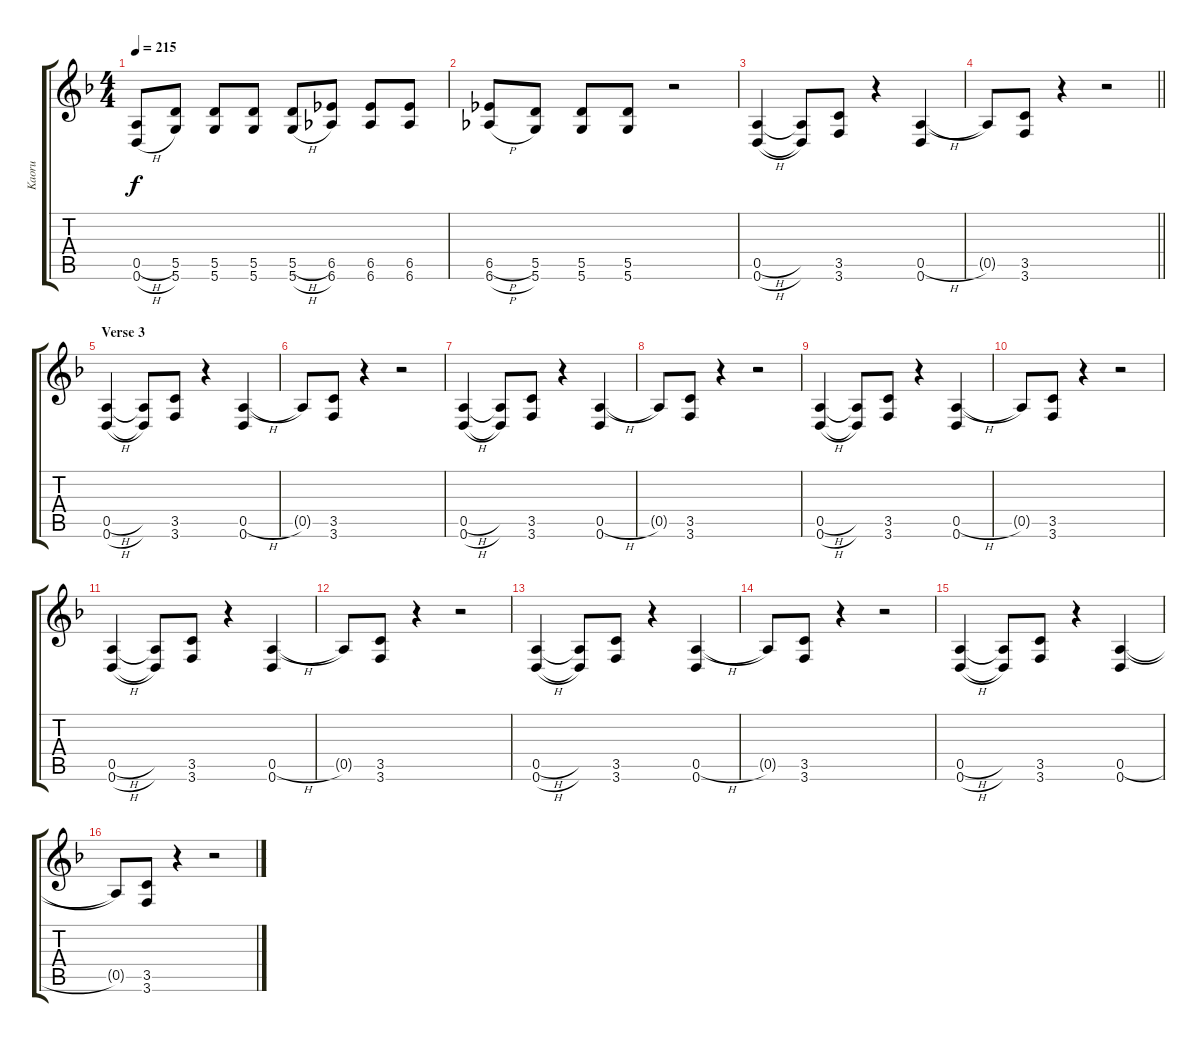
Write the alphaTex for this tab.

\track ("Kaoru" "Kaoru") {instrument overdrivenguitar}
\staff {score tabs}
\tuning (E4 B3 G3 D3 A2 D2) {hide}
\ts (4 4)
\tempo 215
\clef g2
\ks f
(0.5{h} 0.6{h}).8{dy f} (5.5 5.6).8 (5.5 5.6).8 (5.5 5.6).8 (5.5{h} 5.6{h}).8 (6.5 6.6).8 (6.5 6.6).8 (6.5 6.6).8 |
(6.5{h} 6.6{h}).8 (5.5 5.6).8 (5.5 5.6).8 (5.5 5.6).8 r.2 |
(0.5{h} 0.6{h}).4 (0.5{t} 0.6{t}).8 (3.5 3.6).8 r.4 (0.5{h} 0.6).4 |
\barLineRight lightlight
0.5{t}.8 (3.5 3.6).8 r.4 r.2 |
\section ("" "Verse 3")
(0.5{h} 0.6{h}).4 (0.5{t} 0.6{t}).8 (3.5 3.6).8 r.4 (0.5{h} 0.6).4 |
0.5{t}.8 (3.5 3.6).8 r.4 r.2 |
(0.5{h} 0.6{h}).4 (0.5{t} 0.6{t}).8 (3.5 3.6).8 r.4 (0.5{h} 0.6).4 |
0.5{t}.8 (3.5 3.6).8 r.4 r.2 |
(0.5{h} 0.6{h}).4 (0.5{t} 0.6{t}).8 (3.5 3.6).8 r.4 (0.5{h} 0.6).4 |
0.5{t}.8 (3.5 3.6).8 r.4 r.2 |
(0.5{h} 0.6{h}).4 (0.5{t} 0.6{t}).8 (3.5 3.6).8 r.4 (0.5{h} 0.6).4 |
0.5{t}.8 (3.5 3.6).8 r.4 r.2 |
(0.5{h} 0.6{h}).4 (0.5{t} 0.6{t}).8 (3.5 3.6).8 r.4 (0.5{h} 0.6).4 |
0.5{t}.8 (3.5 3.6).8 r.4 r.2 |
(0.5{h} 0.6{h}).4 (0.5{t} 0.6{t}).8 (3.5 3.6).8 r.4 (0.5{h} 0.6).4 |
0.5{t}.8 (3.5 3.6).8 r.4 r.2
